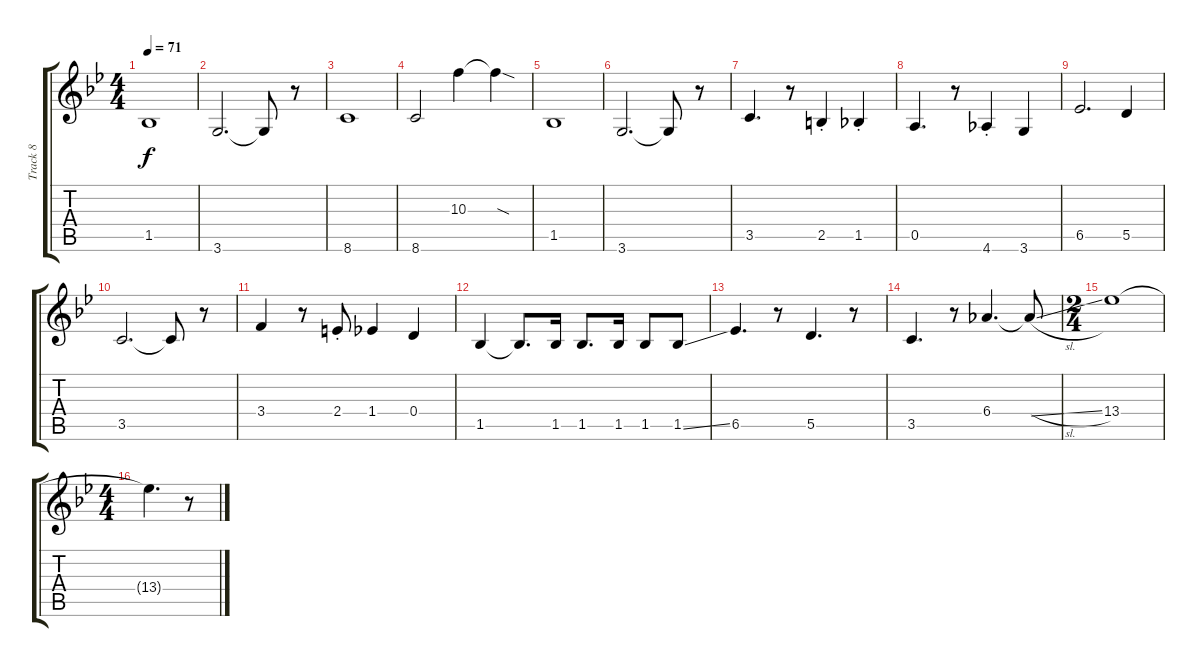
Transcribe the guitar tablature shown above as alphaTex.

\track ("Track 8" "Track 8") {instrument electricbassfinger}
\staff {score tabs}
\tuning (E4 B3 G3 D3 A2 E2) {hide}
\ts (4 4)
\tempo 71
\clef g2
\ks bb
1.5.1{dy f} |
3.6.2{d} 3.6{t}.8 r.8 |
8.6.1 |
8.6.2 10.3.4 10.3{sod t}.4 |
1.5.1 |
3.6.2{d} 3.6{t}.8 r.8 |
3.5.4{d} r.8 2.5{st}.4 1.5{st}.4 |
0.5.4{d} r.8 4.6{st}.4 3.6.4 |
6.5.2{d} 5.5.4 |
3.5.2{d} 3.5{t}.8 r.8 |
3.4.4 r.8 2.4{st}.8 1.4.4 0.4.4 |
1.5.4 1.5{t}.8{d} 1.5.16 1.5.8{d} 1.5.16 1.5.8 1.5{ss}.8 |
6.5.4{d} r.8 5.5.4{d} r.8 |
3.5.4{d} r.8 6.4.4{d} 6.4{sl t}.8 |
\ts (2 4)
13.4.1 |
\ts (4 4)
13.4{t}.4{d} r.8
